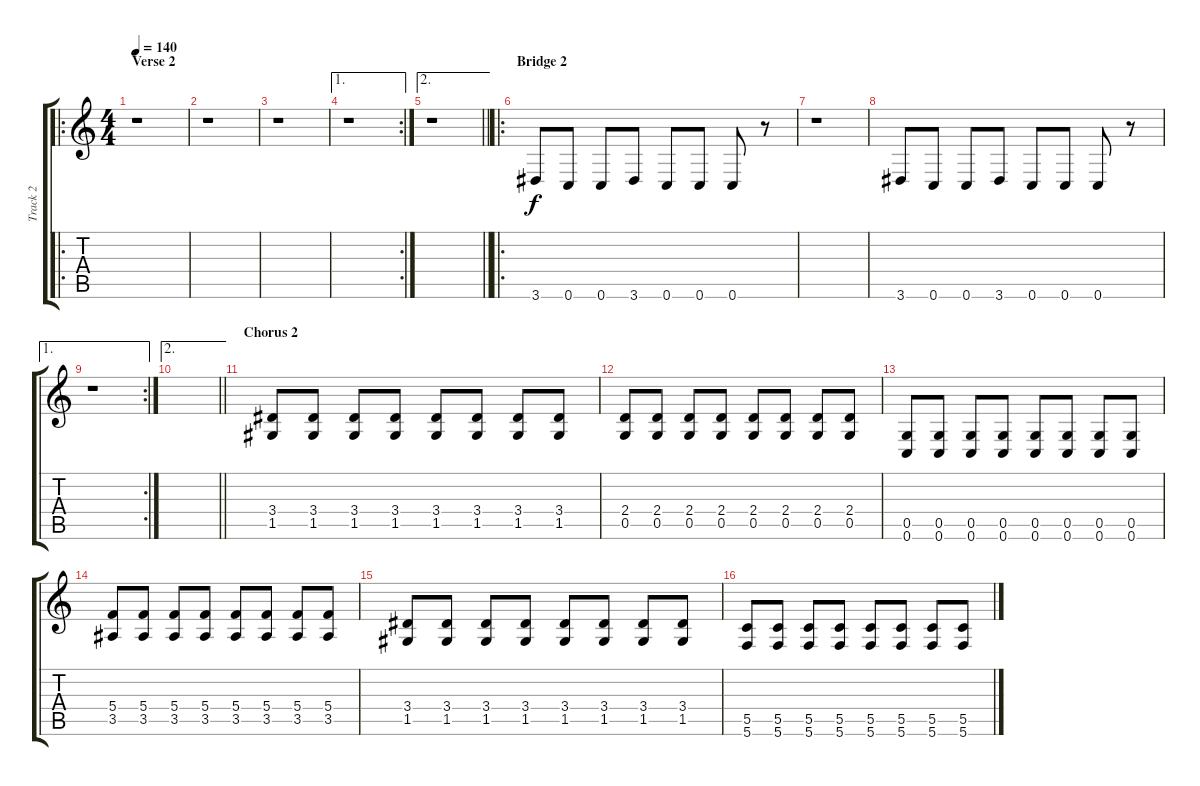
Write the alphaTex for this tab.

\track ("Track 2" "Track 2") {instrument distortionguitar}
\staff {score tabs}
\tuning (D4 A3 F3 C3 G2 C2) {hide}
\ro
\ts (4 4)
\section ("" "Verse 2")
\tempo 140
\clef g2
\ks c
r.1{dy f} |
r.1 |
r.1 |
\ae 1
\rc 2
r.1 |
\ae 2
\barLineRight lightlight
r.1 |
\ro
\section ("" "Bridge 2")
3.6.8 0.6.8 0.6.8 3.6.8 0.6.8 0.6.8 0.6.8 r.8 |
r.1 |
3.6.8 0.6.8 0.6.8 3.6.8 0.6.8 0.6.8 0.6.8 r.8 |
\ae 1
\rc 2
r.1 |
\ae 2
\barLineRight lightlight
|
\section ("" "Chorus 2")
(3.4 1.5).8 (3.4 1.5).8 (3.4 1.5).8 (3.4 1.5).8 (3.4 1.5).8 (3.4 1.5).8 (3.4 1.5).8 (3.4 1.5).8 |
(2.4 0.5).8 (2.4 0.5).8 (2.4 0.5).8 (2.4 0.5).8 (2.4 0.5).8 (2.4 0.5).8 (2.4 0.5).8 (2.4 0.5).8 |
(0.5 0.6).8 (0.5 0.6).8 (0.5 0.6).8 (0.5 0.6).8 (0.5 0.6).8 (0.5 0.6).8 (0.5 0.6).8 (0.5 0.6).8 |
(5.4 3.5).8 (5.4 3.5).8 (5.4 3.5).8 (5.4 3.5).8 (5.4 3.5).8 (5.4 3.5).8 (5.4 3.5).8 (5.4 3.5).8 |
(3.4 1.5).8 (3.4 1.5).8 (3.4 1.5).8 (3.4 1.5).8 (3.4 1.5).8 (3.4 1.5).8 (3.4 1.5).8 (3.4 1.5).8 |
(5.5 5.6).8 (5.5 5.6).8 (5.5 5.6).8 (5.5 5.6).8 (5.5 5.6).8 (5.5 5.6).8 (5.5 5.6).8 (5.5 5.6).8
